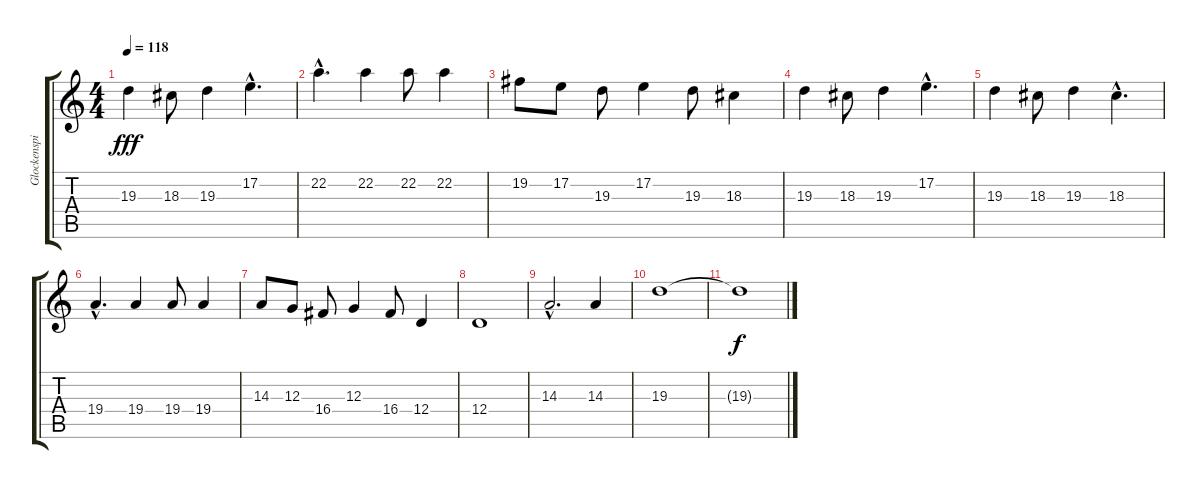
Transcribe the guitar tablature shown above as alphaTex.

\track ("Glockenspiel" "Glockenspi") {instrument vibraphone}
\staff {score tabs}
\tuning (E4 B3 G3 D3 A2 E2) {hide}
\ts (4 4)
\tempo 118
\clef g2
\ks c
19.3.4{dy fff} 18.3.8 19.3.4 17.2{hac}.4{d} |
22.2{hac}.4{d} 22.2.4 22.2.8 22.2.4 |
19.2.8 17.2.8 19.3.8 17.2.4 19.3.8 18.3.4 |
19.3.4 18.3.8 19.3.4 17.2{hac}.4{d} |
19.3.4 18.3.8 19.3.4 18.3{hac}.4{d} |
19.4{hac}.4{d} 19.4.4 19.4.8 19.4.4 |
14.3.8 12.3.8 16.4.8 12.3.4 16.4.8 12.4.4 |
12.4.1 |
14.3{hac}.2{d} 14.3.4 |
19.3.1 |
19.3{t}.1{dy f}
